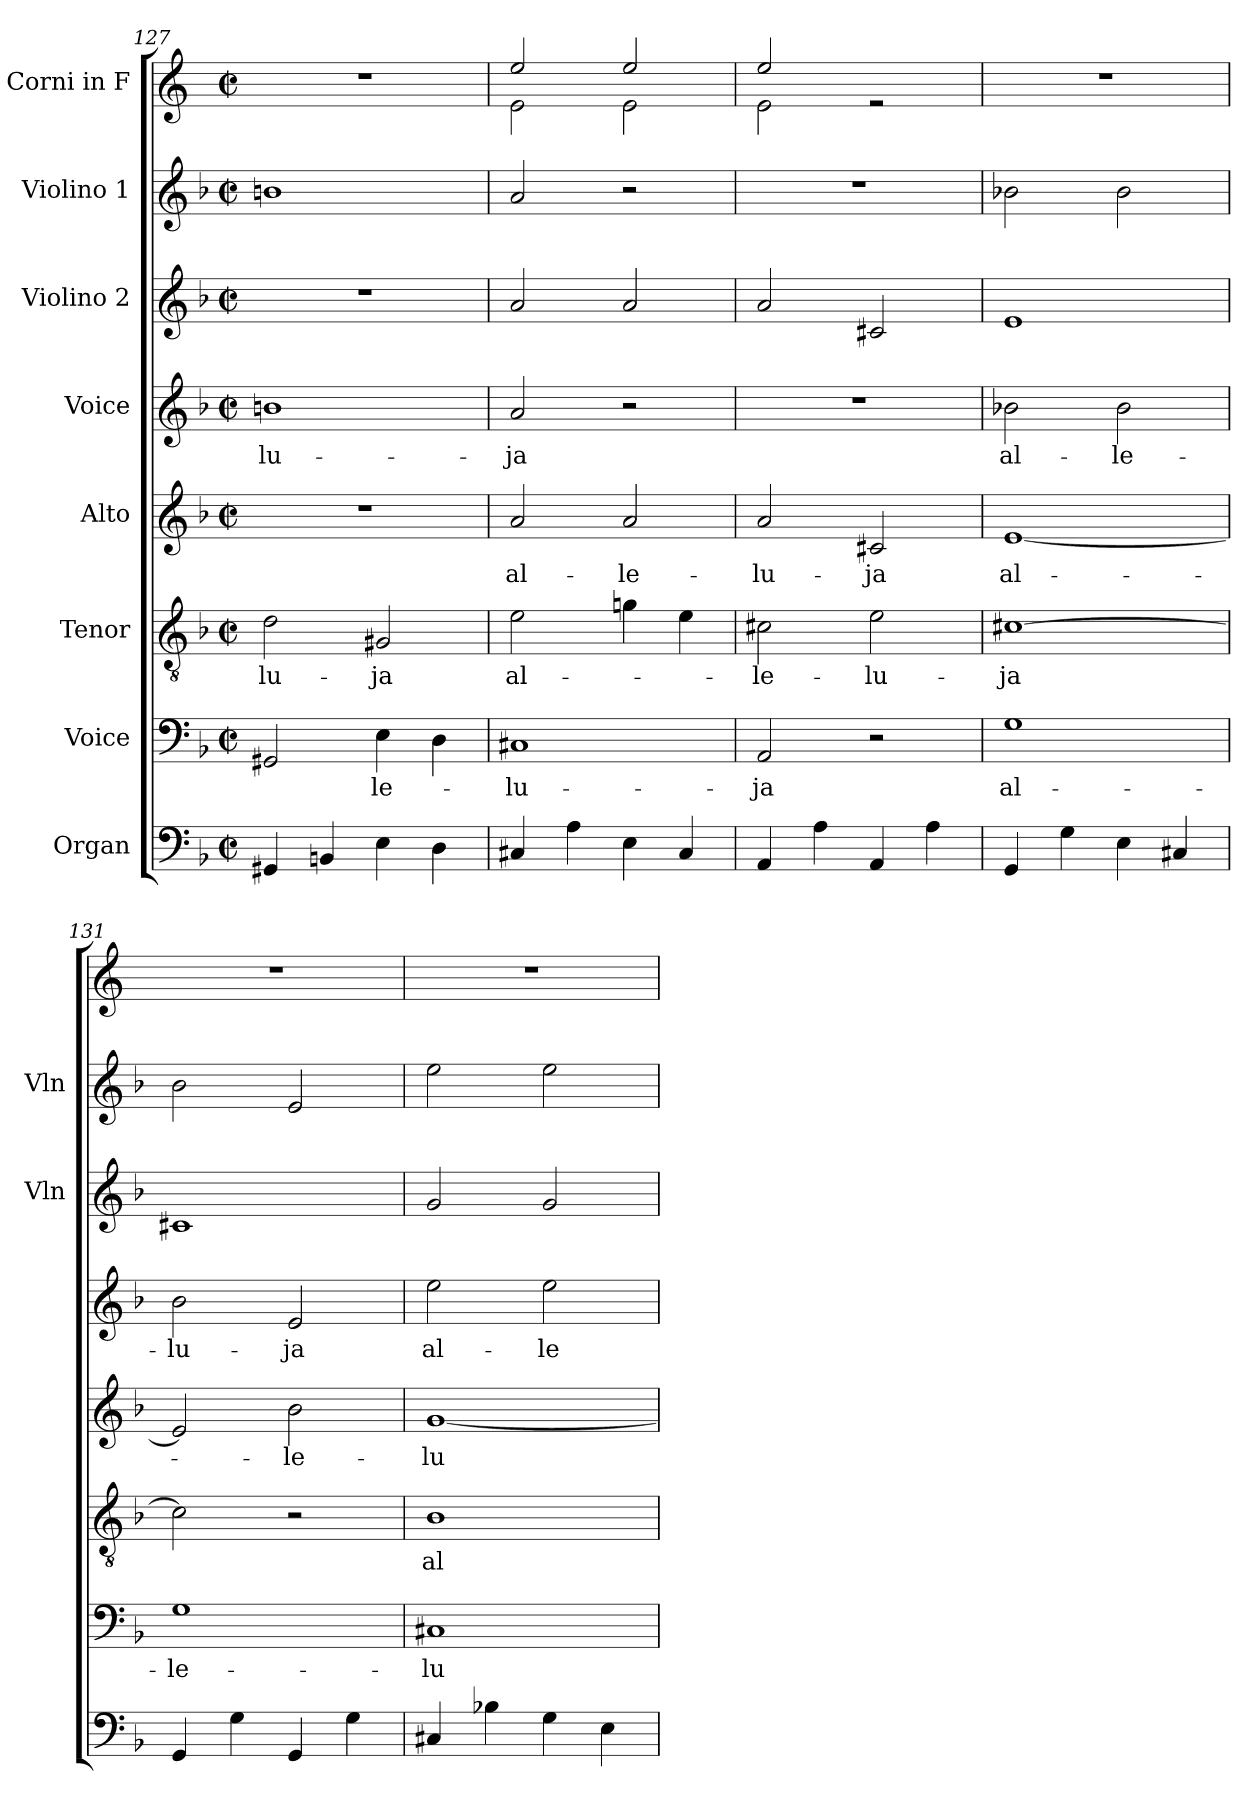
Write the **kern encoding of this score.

**kern	**kern	**text	**kern	**text	**kern	**text	**kern	**text	**kern	**kern	**kern
*part8	*part7	*part7	*part6	*part6	*part5	*part5	*part4	*part4	*part3	*part2	*part1
*staff8	*staff7	*staff7	*staff6	*staff6	*staff5	*staff5	*staff4	*staff4	*staff3	*staff2	*staff1
*I"Organ	*I"Voice	*	*I"Tenor	*	*I"Alto	*	*I"Voice	*	*I"Violino 2	*I"Violino 1	*I"Corni in F
*	*	*	*	*	*	*	*	*	*I'Vln	*I'Vln	*
*clefF4	*clefF4	*	*clefGv2	*	*clefG2	*	*clefG2	*	*clefG2	*clefG2	*clefG2
*	*	*	*	*	*	*	*	*	*	*	*ITrd4c7
*k[b-]	*k[b-]	*	*k[b-]	*	*k[b-]	*	*k[b-]	*	*k[b-]	*k[b-]	*k[b-]
*M2/2	*M2/2	*	*M2/2	*	*M2/2	*	*M2/2	*	*M2/2	*M2/2	*M2/2
*met(c|)	*met(c|)	*	*met(c|)	*	*met(c|)	*	*met(c|)	*	*met(c|)	*met(c|)	*met(c|)
=127	=127	=127	=127	=127	=127	=127	=127	=127	=127	=127	=127
!	!	!	!	!LO:LY:b	!	!	!	!LO:LY:b	!	!	!
4GG#X/	2GG#X/	.	2d\	-lu-	1r	.	1bn	-lu-	1r	1bn	1r
4BBn/	.	.	.	.	.	.	.	.	.	.	.
!	!	!LO:LY:b	!	!LO:LY:b	!	!	!	!	!	!	!
4E\	4E\	-le-	2G#X/	-ja	.	.	.	.	.	.	.
4D\	4D\	.	.	.	.	.	.	.	.	.	.
=128	=128	=128	=128	=128	=128	=128	=128	=128	=128	=128	=128
!	!	!LO:LY:b	!	!LO:LY:b	!	!LO:LY:b	!	!LO:LY:b	!	!	!
*	*	*	*	*	*	*	*	*	*	*	*^
4C#X/	1C#X	-lu-	2e\	al-	2a/	al-	2a/	-ja	2a/	2a/	2a/	2A\
4A\	.	.	.	.	.	.	.	.	.	.	.	.
!	!	!	!	!	!	!LO:LY:b	!	!	!	!	!	!
4E\	.	.	4gn\	.	2a/	-le-	2r	.	2a/	2r	2a/	2A\
4C#/	.	.	4e\	.	.	.	.	.	.	.	.	.
=129	=129	=129	=129	=129	=129	=129	=129	=129	=129	=129	=129	=129
!	!	!LO:LY:b	!	!LO:LY:b	!	!LO:LY:b	!	!	!	!	!	!
4AA/	2AA/	-ja	2c#X\	-le-	2a/	-lu-	1r	.	2a/	1r	2a/	2A\
4A\	.	.	.	.	.	.	.	.	.	.	.	.
!	!	!	!	!LO:LY:b	!	!LO:LY:b	!	!	!	!	!	!
4AA/	2r	.	2e\	-lu-	2c#X/	-ja	.	.	2c#X/	.	2re	2ryy
4A\	.	.	.	.	.	.	.	.	.	.	.	.
*	*	*	*	*	*	*	*	*	*	*	*v	*v
=130	=130	=130	=130	=130	=130	=130	=130	=130	=130	=130	=130
!	!	!LO:LY:b	!	!LO:LY:b	!	!LO:LY:b	!	!LO:LY:b	!	!	!
4GG/	1G	al-	[1c#X	-ja	[1e	al-	2b-X\	al-	1e	2b-X\	1r
4G\	.	.	.	.	.	.	.	.	.	.	.
!	!	!	!	!	!	!	!	!LO:LY:b	!	!	!
4E\	.	.	.	.	.	.	2b-\	-le-	.	2b-\	.
4C#X/	.	.	.	.	.	.	.	.	.	.	.
=131	=131	=131	=131	=131	=131	=131	=131	=131	=131	=131	=131
!	!	!LO:LY:b	!	!	!	!	!	!LO:LY:b	!	!	!
4GG/	1G	-le-	2c#\]	.	2e/]	.	2b-\	-lu-	1c#X	2b-\	1r
4G\	.	.	.	.	.	.	.	.	.	.	.
!	!	!	!	!	!	!LO:LY:b	!	!LO:LY:b	!	!	!
4GG/	.	.	2r	.	2b-\	-le-	2e/	-ja	.	2e/	.
4G\	.	.	.	.	.	.	.	.	.	.	.
=132	=132	=132	=132	=132	=132	=132	=132	=132	=132	=132	=132
!	!	!LO:LY:b	!	!LO:LY:b	!	!LO:LY:b	!	!LO:LY:b	!	!	!
4C#X/	1C#X	-lu-	1B-	al-	[1g	-lu-	2ee\	al-	2g/	2ee\	1r
4B-X\	.	.	.	.	.	.	.	.	.	.	.
!	!	!	!	!	!	!	!	!LO:LY:b	!	!	!
4G\	.	.	.	.	.	.	2ee\	-le-	2g/	2ee\	.
4E\	.	.	.	.	.	.	.	.	.	.	.
=	=	=	=	=	=	=	=	=	=	=	=
*-	*-	*-	*-	*-	*-	*-	*-	*-	*-	*-	*-
